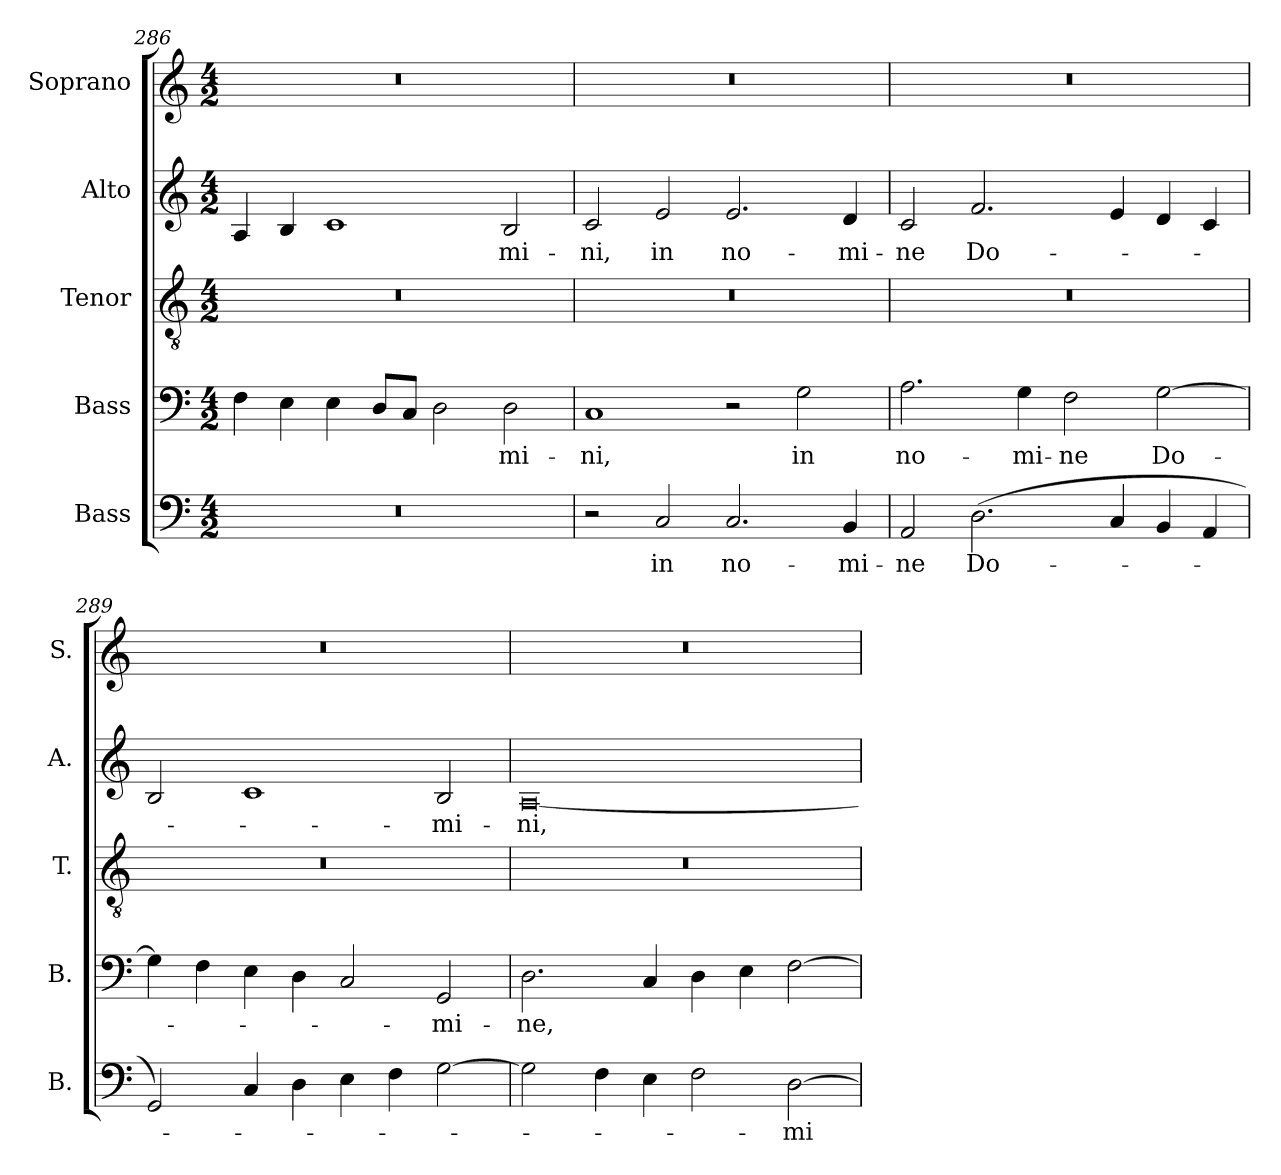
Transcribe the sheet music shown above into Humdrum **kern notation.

**kern	**text	**kern	**text	**kern	**kern	**text	**kern
*part5	*part5	*part4	*part4	*part3	*part2	*part2	*part1
*staff5	*staff5	*staff4	*staff4	*staff3	*staff2	*staff2	*staff1
*I"Bass	*	*I"Bass	*	*I"Tenor	*I"Alto	*	*I"Soprano
*I'B.	*	*I'B.	*	*I'T.	*I'A.	*	*I'S.
*clefF4	*	*clefF4	*	*clefGv2	*clefG2	*	*clefG2
*	*	*	*	*ITrd7c12	*	*	*
*k[]	*	*k[]	*	*k[]	*k[]	*	*k[]
*C:	*	*C:	*	*C:	*C:	*	*C:
*M4/2	*	*M4/2	*	*M4/2	*M4/2	*	*M4/2
=286	=286	=286	=286	=286	=286	=286	=286
!LO:N:vis=1	!	!	!	!LO:N:vis=1	!	!	!LO:N:vis=1
0r	.	4Fi\	.	0r	4Ai/	.	0r
.	.	4Ei\	.	.	4Bi/	.	.
.	.	4Ei\	.	.	1ci	.	.
.	.	8Di/L	.	.	.	.	.
.	.	8Ci/J	.	.	.	.	.
.	.	2Di\	.	.	.	.	.
!	!	!	!LO:LY:b:color=#000000	!	!	!	!
!	!	!	!	!	!	!LO:LY:b:color=#000000	!
.	.	2Di\	-mi-	.	2Bi/	-mi-	.
=287	=287	=287	=287	=287	=287	=287	=287
!	!	!	!LO:LY:b:color=#000000	!LO:N:vis=1	!	!	!
!	!	!	!	!	!	!LO:LY:b:color=#000000	!LO:N:vis=1
2r	.	1Ci	-ni,	0r	2ci/	-ni,	0r
!	!LO:LY:b:color=#000000	!	!	!	!	!	!
!	!	!	!	!	!	!LO:LY:b:color=#000000	!
2Ci/	in	.	.	.	2ei/	in	.
!	!LO:LY:b:color=#000000	!	!	!	!	!	!
!	!	!	!	!	!	!LO:LY:b:color=#000000	!
2.Ci/	no-	2r	.	.	2.ei/	no-	.
!	!	!	!LO:LY:b:color=#000000	!	!	!	!
.	.	2Gi\	in	.	.	.	.
!	!LO:LY:b:color=#000000	!	!	!	!	!	!
!	!	!	!	!	!	!LO:LY:b:color=#000000	!
4BBi/	-mi-	.	.	.	4di/	-mi-	.
!!LO:LB:g=z
=288	=288	=288	=288	=288	=288	=288	=288
!	!LO:LY:b:color=#000000	!	!	!	!	!	!
!	!	!	!LO:LY:b:color=#000000	!LO:N:vis=1	!	!	!
!	!	!	!	!	!	!LO:LY:b:color=#000000	!LO:N:vis=1
2AAi/	-ne	2.Ai\	no-	0r	2ci/	-ne	0r
!	!LO:LY:b:color=#000000	!	!	!	!	!	!
!	!	!	!	!	!	!LO:LY:b:color=#000000	!
(2.Di\	Do-	.	.	.	2.fi/	Do-	.
!	!	!	!LO:LY:b:color=#000000	!	!	!	!
.	.	4Gi\	-mi-	.	.	.	.
!	!	!	!LO:LY:b:color=#000000	!	!	!	!
.	.	2Fi\	-ne	.	.	.	.
4Ci/	.	.	.	.	4ei/	.	.
!	!	!	!LO:LY:b:color=#000000	!	!	!	!
4BBi/	.	[2Gi\	Do-	.	4di/	.	.
4AAi/	.	.	.	.	4ci/	.	.
=289	=289	=289	=289	=289	=289	=289	=289
!	!	!	!	!LO:N:vis=1	!	!	!LO:N:vis=1
2GGi/)	.	4Gi\]	.	0r	2Bi/	.	0r
.	.	4Fi\	.	.	.	.	.
4Ci/	.	4Ei\	.	.	1ci	.	.
4Di\	.	4Di\	.	.	.	.	.
4Ei\	.	2Ci/	.	.	.	.	.
4Fi\	.	.	.	.	.	.	.
!	!	!	!LO:LY:b:color=#000000	!	!	!	!
!	!	!	!	!	!	!LO:LY:b:color=#000000	!
[2Gi\	.	2GGi/	-mi-	.	2Bi/	-mi-	.
=290	=290	=290	=290	=290	=290	=290	=290
!	!	!	!LO:LY:b:color=#000000	!LO:N:vis=1	!	!	!
!	!	!	!	!	!	!LO:LY:b:color=#000000	!LO:N:vis=1
2Gi\]	.	2.Di\	-ne,	0r	[0Ai	-ni,	0r
4Fi\	.	.	.	.	.	.	.
4Ei\	.	4Ci/	.	.	.	.	.
2Fi\	.	4Di\	.	.	.	.	.
.	.	4Ei\	.	.	.	.	.
!	!LO:LY:b:color=#000000	!	!	!	!	!	!
[2Di\	-mi-	[2Fi\	.	.	.	.	.
=	=	=	=	=	=	=	=
*-	*-	*-	*-	*-	*-	*-	*-
